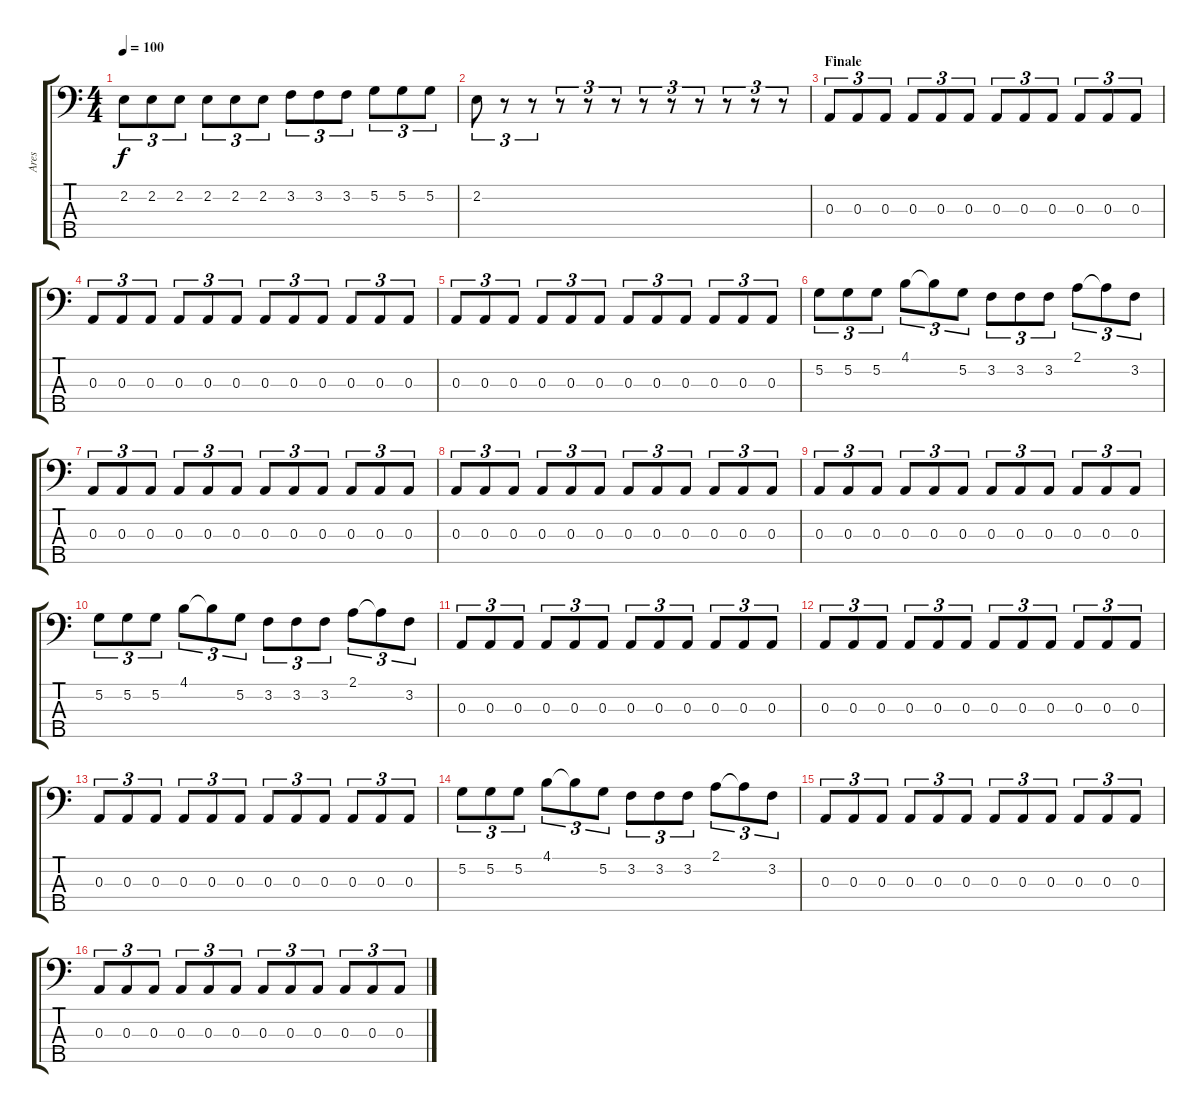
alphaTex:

\track ("Ares" "Ares") {instrument electricbassfinger}
\staff {score tabs}
\tuning (G2 D2 A1 E1 B0) {hide}
\ts (4 4)
\tempo 100
\clef f4
\ks c
2.2.8{tu (3 2) dy f} 2.2.8{tu (3 2)} 2.2.8{tu (3 2)} 2.2.8{tu (3 2)} 2.2.8{tu (3 2)} 2.2.8{tu (3 2)} 3.2.8{tu (3 2)} 3.2.8{tu (3 2)} 3.2.8{tu (3 2)} 5.2.8{tu (3 2)} 5.2.8{tu (3 2)} 5.2.8{tu (3 2)} |
2.2.8{tu (3 2)} r.8{tu (3 2)} r.8{tu (3 2)} r.8{tu (3 2)} r.8{tu (3 2)} r.8{tu (3 2)} r.8{tu (3 2)} r.8{tu (3 2)} r.8{tu (3 2)} r.8{tu (3 2)} r.8{tu (3 2)} r.8{tu (3 2)} |
\section ("" "Finale")
0.3.8{tu (3 2)} 0.3.8{tu (3 2)} 0.3.8{tu (3 2)} 0.3.8{tu (3 2)} 0.3.8{tu (3 2)} 0.3.8{tu (3 2)} 0.3.8{tu (3 2)} 0.3.8{tu (3 2)} 0.3.8{tu (3 2)} 0.3.8{tu (3 2)} 0.3.8{tu (3 2)} 0.3.8{tu (3 2)} |
0.3.8{tu (3 2)} 0.3.8{tu (3 2)} 0.3.8{tu (3 2)} 0.3.8{tu (3 2)} 0.3.8{tu (3 2)} 0.3.8{tu (3 2)} 0.3.8{tu (3 2)} 0.3.8{tu (3 2)} 0.3.8{tu (3 2)} 0.3.8{tu (3 2)} 0.3.8{tu (3 2)} 0.3.8{tu (3 2)} |
0.3.8{tu (3 2)} 0.3.8{tu (3 2)} 0.3.8{tu (3 2)} 0.3.8{tu (3 2)} 0.3.8{tu (3 2)} 0.3.8{tu (3 2)} 0.3.8{tu (3 2)} 0.3.8{tu (3 2)} 0.3.8{tu (3 2)} 0.3.8{tu (3 2)} 0.3.8{tu (3 2)} 0.3.8{tu (3 2)} |
5.2.8{tu (3 2)} 5.2.8{tu (3 2)} 5.2.8{tu (3 2)} 4.1.8{tu (3 2)} 4.1{t}.8{tu (3 2)} 5.2.8{tu (3 2)} 3.2.8{tu (3 2)} 3.2.8{tu (3 2)} 3.2.8{tu (3 2)} 2.1.8{tu (3 2)} 2.1{t}.8{tu (3 2)} 3.2.8{tu (3 2)} |
0.3.8{tu (3 2)} 0.3.8{tu (3 2)} 0.3.8{tu (3 2)} 0.3.8{tu (3 2)} 0.3.8{tu (3 2)} 0.3.8{tu (3 2)} 0.3.8{tu (3 2)} 0.3.8{tu (3 2)} 0.3.8{tu (3 2)} 0.3.8{tu (3 2)} 0.3.8{tu (3 2)} 0.3.8{tu (3 2)} |
0.3.8{tu (3 2)} 0.3.8{tu (3 2)} 0.3.8{tu (3 2)} 0.3.8{tu (3 2)} 0.3.8{tu (3 2)} 0.3.8{tu (3 2)} 0.3.8{tu (3 2)} 0.3.8{tu (3 2)} 0.3.8{tu (3 2)} 0.3.8{tu (3 2)} 0.3.8{tu (3 2)} 0.3.8{tu (3 2)} |
0.3.8{tu (3 2)} 0.3.8{tu (3 2)} 0.3.8{tu (3 2)} 0.3.8{tu (3 2)} 0.3.8{tu (3 2)} 0.3.8{tu (3 2)} 0.3.8{tu (3 2)} 0.3.8{tu (3 2)} 0.3.8{tu (3 2)} 0.3.8{tu (3 2)} 0.3.8{tu (3 2)} 0.3.8{tu (3 2)} |
5.2.8{tu (3 2)} 5.2.8{tu (3 2)} 5.2.8{tu (3 2)} 4.1.8{tu (3 2)} 4.1{t}.8{tu (3 2)} 5.2.8{tu (3 2)} 3.2.8{tu (3 2)} 3.2.8{tu (3 2)} 3.2.8{tu (3 2)} 2.1.8{tu (3 2)} 2.1{t}.8{tu (3 2)} 3.2.8{tu (3 2)} |
0.3.8{tu (3 2)} 0.3.8{tu (3 2)} 0.3.8{tu (3 2)} 0.3.8{tu (3 2)} 0.3.8{tu (3 2)} 0.3.8{tu (3 2)} 0.3.8{tu (3 2)} 0.3.8{tu (3 2)} 0.3.8{tu (3 2)} 0.3.8{tu (3 2)} 0.3.8{tu (3 2)} 0.3.8{tu (3 2)} |
0.3.8{tu (3 2)} 0.3.8{tu (3 2)} 0.3.8{tu (3 2)} 0.3.8{tu (3 2)} 0.3.8{tu (3 2)} 0.3.8{tu (3 2)} 0.3.8{tu (3 2)} 0.3.8{tu (3 2)} 0.3.8{tu (3 2)} 0.3.8{tu (3 2)} 0.3.8{tu (3 2)} 0.3.8{tu (3 2)} |
0.3.8{tu (3 2)} 0.3.8{tu (3 2)} 0.3.8{tu (3 2)} 0.3.8{tu (3 2)} 0.3.8{tu (3 2)} 0.3.8{tu (3 2)} 0.3.8{tu (3 2)} 0.3.8{tu (3 2)} 0.3.8{tu (3 2)} 0.3.8{tu (3 2)} 0.3.8{tu (3 2)} 0.3.8{tu (3 2)} |
5.2.8{tu (3 2)} 5.2.8{tu (3 2)} 5.2.8{tu (3 2)} 4.1.8{tu (3 2)} 4.1{t}.8{tu (3 2)} 5.2.8{tu (3 2)} 3.2.8{tu (3 2)} 3.2.8{tu (3 2)} 3.2.8{tu (3 2)} 2.1.8{tu (3 2)} 2.1{t}.8{tu (3 2)} 3.2.8{tu (3 2)} |
0.3.8{tu (3 2)} 0.3.8{tu (3 2)} 0.3.8{tu (3 2)} 0.3.8{tu (3 2)} 0.3.8{tu (3 2)} 0.3.8{tu (3 2)} 0.3.8{tu (3 2)} 0.3.8{tu (3 2)} 0.3.8{tu (3 2)} 0.3.8{tu (3 2)} 0.3.8{tu (3 2)} 0.3.8{tu (3 2)} |
0.3.8{tu (3 2)} 0.3.8{tu (3 2)} 0.3.8{tu (3 2)} 0.3.8{tu (3 2)} 0.3.8{tu (3 2)} 0.3.8{tu (3 2)} 0.3.8{tu (3 2)} 0.3.8{tu (3 2)} 0.3.8{tu (3 2)} 0.3.8{tu (3 2)} 0.3.8{tu (3 2)} 0.3.8{tu (3 2)}
